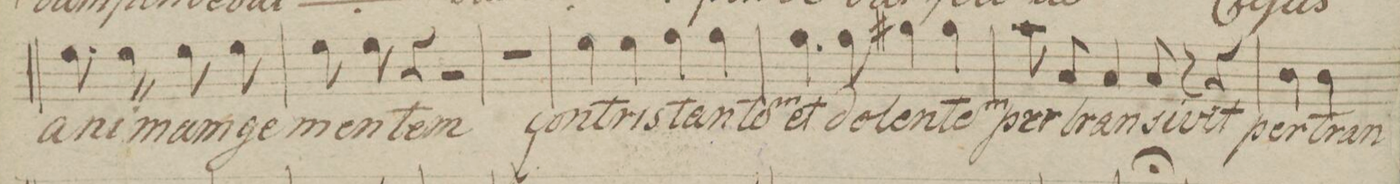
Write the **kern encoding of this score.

**kern	**text	**dynam
*I"Tenor.	*	*
*clefC4	*	*
*k[b-]	*	*
*met(c)	*	*
*M4/4	*	*
8.d\	a-	.
16d\	-ni-	.
8d\	-mam	.
8d\	ge-	.
=36	=36	=36
8d\	-men-	.
8d\	-tem	.
4r	.	.
2r	.	.
=37	=37	=37
1r	.	.
=38	=38	=38
4d\	con-	.
4d\	-tris-	.
4e\	-tan-	.
4e\	-tem	.
=39	=39	=39
4.e\	et	.
8e\	do-	.
4f#X\	-le-	.
4f#\	-ntem	.
=40	=40	=40
8g\	per-	.
8G/	-tran-	.
4G/	-si-	.
8G/	-vit	.
8r	.	.
4r	.	.
=41	=41	=41
4A\	per-	.
4A\	-tran-	.
*-	*-	*-
